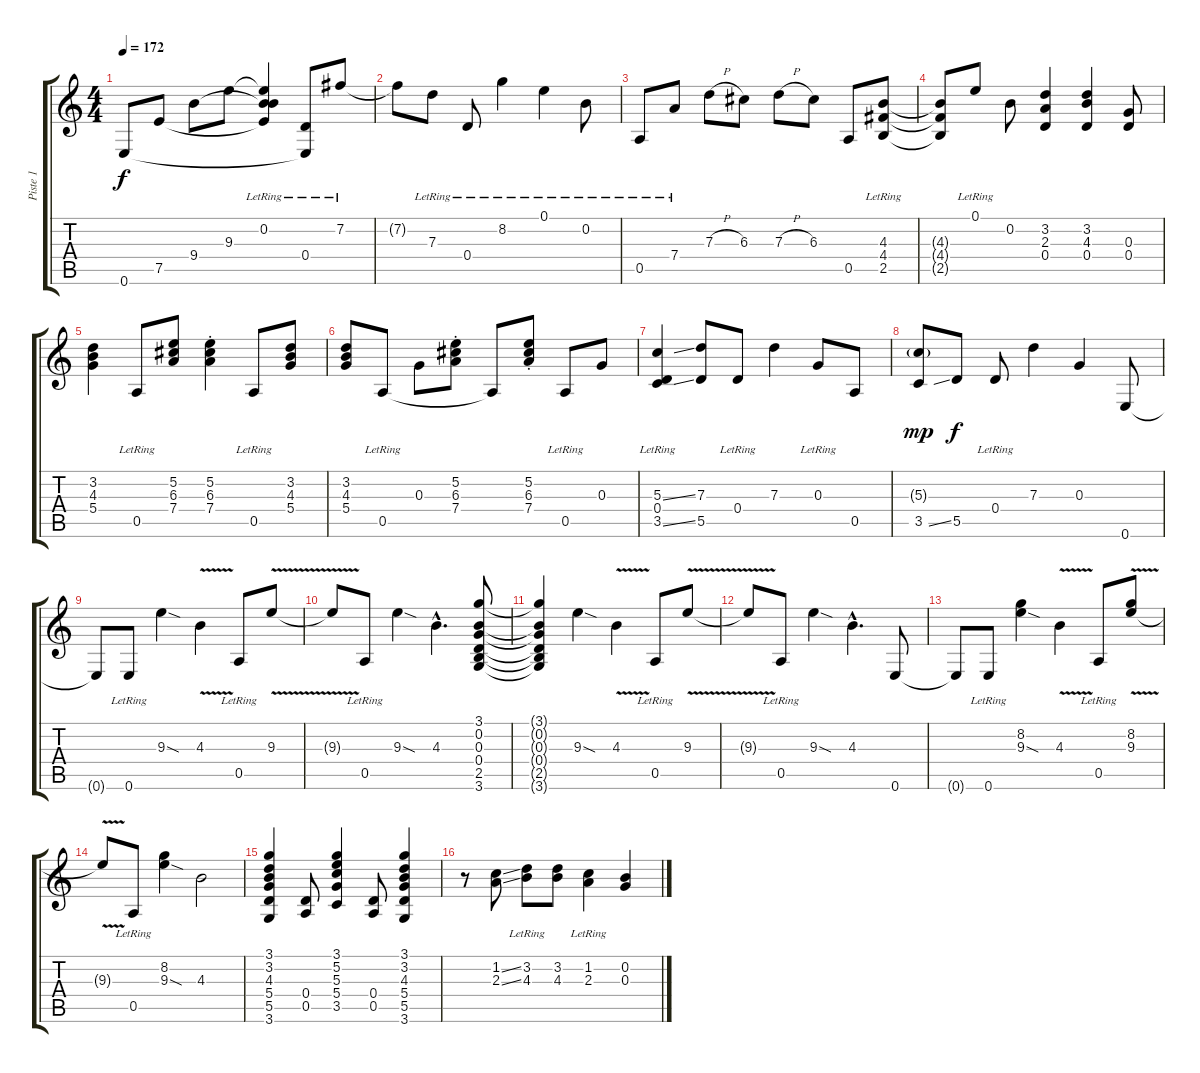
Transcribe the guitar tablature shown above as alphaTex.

\track ("Piste 1" "Piste 1") {instrument electricguitarclean}
\staff {score tabs}
\tuning (E4 B3 G3 D3 A2 E2) {hide}
\ts (4 4)
\tempo 172
\clef g2
\ks c
0.6.8{dy f} 7.5.8 9.4.8 9.3.8 (0.2{lr} 9.3{t} 9.4{t} 7.5{t}).4 (0.4{lr} 0.6{t}).8 7.2{lr}.8 |
7.2{t}.8 7.3{lr}.8 0.4{lr}.8 8.2{lr}.4 0.1{lr}.4 0.2{lr}.8 |
0.5{lr}.8 7.4{lr}.8 7.3{h}.8 6.3.8 7.3{h}.8 6.3.8 0.5.8 (4.3{lr} 4.4{lr} 2.5{lr}).8 |
(4.3{t} 4.4{t} 2.5{t}).8 0.1{lr}.8 0.2.8 (3.2 2.3 0.4).4 (3.2 4.3 0.4).4 (0.3 0.4).8 |
(3.2 4.3 5.4).4 0.5{lr}.8 (5.2 6.3 7.4).8 (5.2{st} 6.3 7.4).4 0.5{lr}.8 (3.2 4.3 5.4).8 |
(3.2 4.3 5.4).8 0.5{lr}.8 0.3.8 (5.2{st} 6.3 7.4).8 0.5{t}.8 (5.2{st} 6.3 7.4).8 0.5{lr}.8 0.3.8 |
(5.3{ss} 0.4{lr} 3.5{ss}).4 (7.3 5.5).8 0.4{lr}.8 7.3.4 0.3{lr}.8 0.5.8 |
(5.3{g} 3.5{ss}).8{dy mp} 5.5.8{dy f} 0.4{lr}.8 7.3.4 0.3.4 0.6.8 |
0.6{t}.8 0.6{lr}.8 9.3{sod}.4 4.3{v}.4 0.5{lr}.8 9.3{v}.8 |
9.3{t}.8 0.5{lr}.8 9.3{sod}.4 4.3{hac}.4{d} (3.1 0.2 0.3 0.4 2.5 3.6).8 |
(3.1{t} 0.2{t} 0.3{t} 0.4{t} 2.5{t} 3.6{t}).4 9.3{sod}.4 4.3{v}.4 0.5{lr}.8 9.3{v}.8 |
9.3{t}.8 0.5{lr}.8 9.3{sod}.4 4.3{hac}.4{d} 0.6.8 |
0.6{t}.8 0.6{lr}.8 (8.2 9.3{sod}).4 4.3{v}.4 0.5{lr}.8 (8.2 9.3{v}).8 |
9.3{t}.8 0.5{lr}.8 (8.2 9.3{sod}).4 4.3.2 |
(3.1 3.2 4.3 5.4 5.5 3.6).4 (0.4 0.5).8 (3.1 5.2 5.3 5.4 3.5).4 (0.4 0.5).8 (3.1 3.2 4.3 5.4 5.5 3.6).4 |
r.8 (1.2{ss} 2.3{ss}).8 (3.2 4.3{lr}).8 (3.2 4.3).8 (1.2{lr} 2.3).4 (0.2 0.3).4
